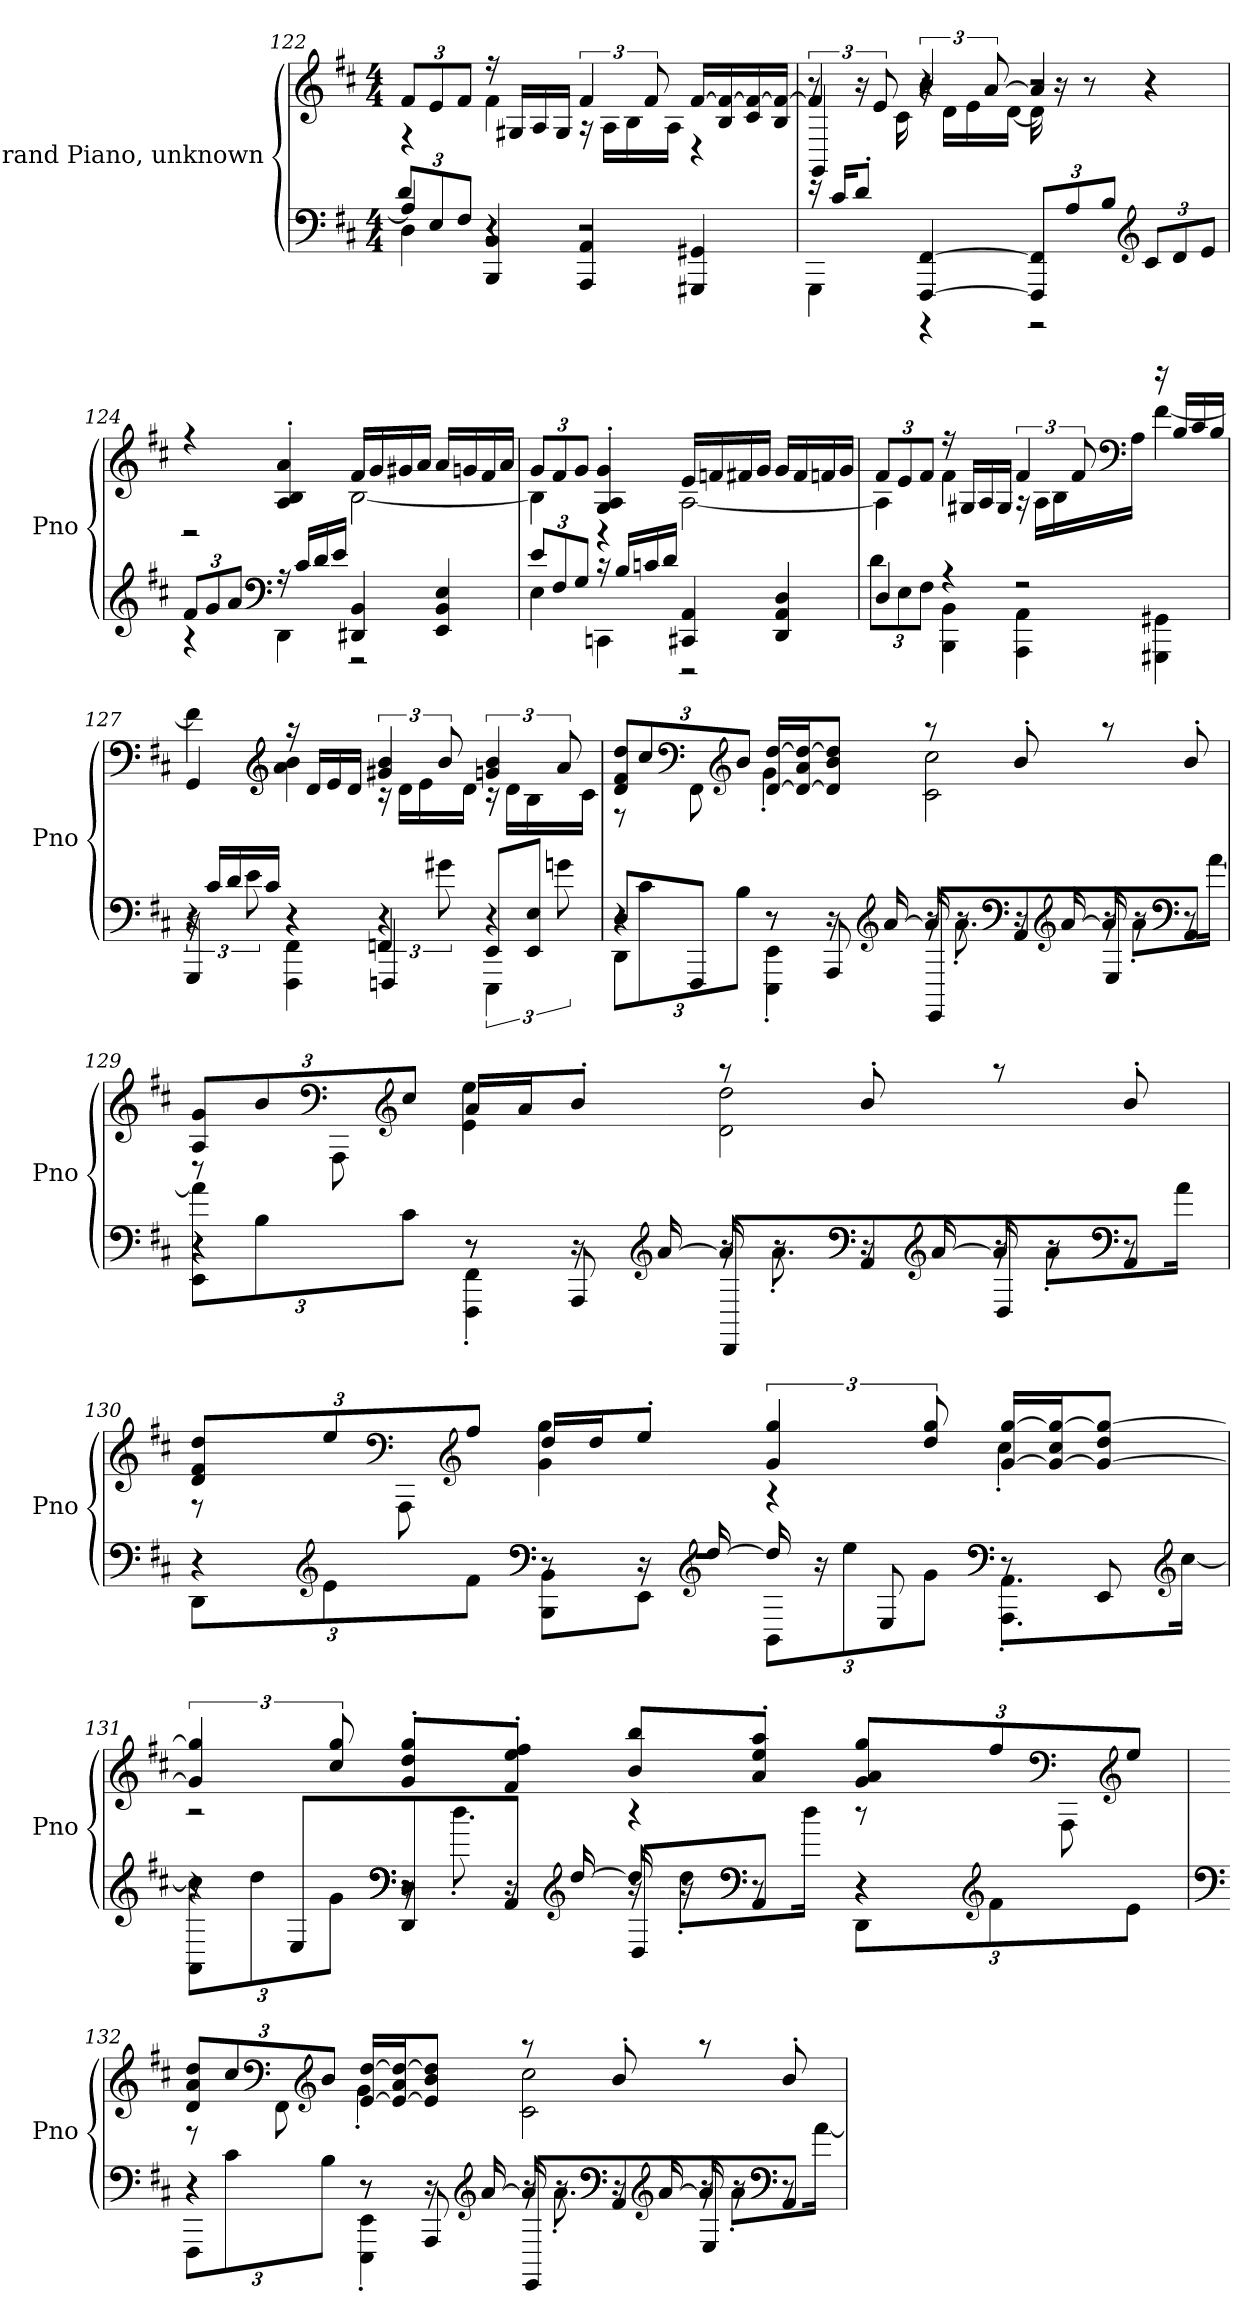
**kern	**kern
*part1	*part1
*staff2	*staff1
*I"Grand Piano, unknown	*
*I'Pno	*
!!LO:LB:g=z
*clefF4	*clefG2
*k[f#c#]	*k[f#c#]
*M4/4	*M4/4
=122	=122
*^	*
*	*^	*
*	*	*Xbrackettup	*Xbrackettup
*	*	*	*^
4A/]	4D\	12d/L	12f#/L	4r
.	.	12E/	12e/	.
.	.	12F#/J	12f#/J	.
4r	4r	4BBB/ 4BB/	16r	4f#\
.	.	.	16G#X/LL	.
.	.	.	16A/	.
.	.	.	16G#/JJ	.
*	*	*	*brackettup	*
2r	2r	4AAA/ 4AA/	6f#/	16r
.	.	.	.	16A\LL
.	.	.	.	16B\
.	.	.	12f#/	.
.	.	.	.	16A\JJ
.	.	4GGG#X/ 4GG#X/	[16f#/LL	4r
.	.	.	16B/ 16f#/_	.
.	.	.	16c#/ 16f#/_	.
.	.	.	16B/ 16f#/_JJ	.
*	*v	*v	*	*
=123	=123	=123	=123
*	*	*	*^
16r	4GGG\	6f#/]	8r	4GG/
16c#/KL	.	.	.	.
8d'/J	.	.	16r	.
.	.	12e/	.	.
.	.	.	16c#\	.
[4FFF#/ [4FF#/	4r	6b/	16r	4r
.	.	.	16d\LL	.
.	.	.	16e\	.
.	.	[12a/	.	.
.	.	.	[16d\JJ	.
12FFF#/] 12FF#/]L	2r	4a/]	16d\]	2r
.	.	.	16r	.
12A/	.	.	.	.
.	.	.	8r	.
12B/J	.	.	.	.
*clefG2	*	*	*	*
12c#/L	.	4r	4r	.
12d/	.	.	.	.
12e/J	.	.	.	.
*	*	*	*v	*v
!!LO:LB:g=z
=124	=124	=124	=124
12f#/L	4r	4r	2r
12g/	.	.	.
12a/J	.	.	.
*clefF4	*	*	*
16r	4DD\	4A/' 4B/' 4a/'	.
16c#/LL	.	.	.
16d/	.	.	.
16e/JJ	.	.	.
4DD#X/ 4BB/	2r	16f#/LL	[2B\
.	.	16g/	.
.	.	16g#X/	.
.	.	16a/JJ	.
4EE/ 4BB/ 4E/	.	16a/LL	.
.	.	16gn/	.
.	.	16f#/	.
.	.	16a/JJ	.
=125	=125	=125	=125
*	*	*Xbrackettup	*
12e/L	4E\	12g/L	4B\]
12F#/	.	12f#/	.
12G/J	.	12g/J	.
16r	4CCn\	4G/' 4A/' 4g/'	4r
16B/LL	.	.	.
16cn/	.	.	.
16d/JJ	.	.	.
4CC#X/ 4AA/	2r	16e/LL	[2A\
.	.	16fn/	.
.	.	16f#X/	.
.	.	16g/JJ	.
4DD/ 4AA/ 4D/	.	16g/LL	.
.	.	16f#/	.
.	.	16fn/	.
.	.	16g/JJ	.
!!LO:LB:g=z	!!
=126	=126	=126	=126
4D/	12d\L	12f#/L	4A\]
.	12E\	12e/	.
.	12F#\J	12f#/J	.
4r	4BBB\ 4BB\	16r	4f#\
.	.	16G#X/LL	.
.	.	16A/	.
.	.	16G#/JJ	.
*	*	*brackettup	*
2r	4AAA\ 4AA\	6f#/	16r
.	.	.	16A\LL
.	.	.	16B\
.	.	12f#/	.
*	*	*clefF4	*
.	.	.	16A\JJ
.	4GGG#X\ 4GG#X\	16r	[4f#\
.	.	16B/LL	.
.	.	16c#/	.
.	.	16B/JJ	.
=127	=127	=127	=127
*	*brackettup	*	*
*	*^	*	*
16r	6r	4GGG/	4GG/	4f#\]
16c#/LL	.	.	.	.
16d/	.	.	.	.
.	12e\	.	.	.
16c#/JJ	.	.	.	.
*	*	*	*clefG2	*
4r	4FFF#\ 4FF#\	4r	16r	4a\ 4b\
.	.	.	16d/LL	.
.	.	.	16e/	.
.	.	.	16d/JJ	.
4FFn/	6r	4FFFn/	6g#X/ 6b/	16r
.	.	.	.	16d\LL
.	.	.	.	16e\
.	12g#X\	.	12b/	.
.	.	.	.	16d\JJ
8EE/L	6EEE\	4r	6gn/ 6b/	16r
.	.	.	.	16d\LL
8EE/ 8E/J	.	.	.	16B\
.	12gn\	.	12a/	.
.	.	.	.	16c#\JJ
!!LO:LB:g=z	!!
=128	=128	=128	=128	=128
*	*Xbrackettup	*	*Xbrackettup	*
4r	12DD\L	8D/L	12d/ 12f#/ 12dd/L	8r
.	12c#\	.	12cc#/	.
*	*	*	*clefF4	*
.	.	8FFF#/J	.	8FF#\
*	*	*	*clefG2	*
.	12B\J	.	12b/J	.
8r	4EEE\' 4EE\'	8r	[16d/ [16dd/LL	4g'\
.	.	.	16d/_ 16a/ 16dd/_J	.
16r	.	8AAA/	8d/] 8b/ 8dd/]J	.
*clefG2	*	*	*	*
[16a/	.	.	.	.
16a/]	16r	8EE/L	8r	2c#\ 2cc#\
16r	8.a'\	.	.	.
*clefF4	*	*	*	*
16r	.	8AA/	8b'/	.
*clefG2	*	*	*	*
[16a/	.	.	.	.
16a/]	16r	8E/	8r	.
16r	8a'\L	.	.	.
*clefF4	*	*	*	*
8r	.	8AA/J	8b'/	.
.	[16a\Jk	.	.	.
!!LO:PB:g=z	!!
=129	=129	=129	=129	=129
4r	12EE\ 12a\]L	4r	12A/ 12g/L	8r
.	12B\	.	12b/	.
*	*	*	*clefF4	*
.	.	.	.	8AAA\
*	*	*	*clefG2	*
.	12c#\J	.	12cc#/J	.
8r	4FFF#\' 4FF#\'	8r	16a/LL	4e\ 4ee\
.	.	.	16a/J	.
16r	.	8AAA/	8b'/J	.
*clefG2	*	*	*	*
[16a/	.	.	.	.
16a/]	16r	8DD/L	8r	2d\ 2dd\
16r	8.a'\	.	.	.
*clefF4	*	*	*	*
16r	.	8AA/	8b'/	.
*clefG2	*	*	*	*
[16a/	.	.	.	.
16a/]	16r	8D/	8r	.
16r	8a'\L	.	.	.
*clefF4	*	*	*	*
8r	.	8AA/J	8b'/	.
.	16a\Jk	.	.	.
!!LO:LB:g=z	!!
=130	=130	=130	=130	=130
1r	12DD\L	4r	12d/ 12f#/ 12dd/L	8r
*clefG2	*	*	*	*
.	12e\	.	12ee/	.
*	*	*	*clefF4	*
.	.	.	.	8AAA\
*	*	*	*clefG2	*
.	12f#\J	.	12ff#/J	.
*clefF4	*	*	*	*
.	8BBB\ 8BB\L	8r	16dd/LL	4g\ 4gg\
.	.	.	16dd/J	.
.	8EE\J	16r	8ee'/J	.
*clefG2	*	*	*	*
.	.	[16dd/	.	.
*	*	*	*brackettup	*
.	12BB\L	16dd/]	6g/ 6gg/	4r
.	.	16r	.	.
.	12ee\	.	.	.
.	.	8E/	.	.
.	12g\J	.	12dd/ 12gg/	.
*clefF4	*	*	*	*
.	8.AAA\' 8.AA\'L	8r	[16g/ [16gg/LL	4cc#'\
.	.	.	16g/_ 16cc#/ 16gg/_J	.
.	.	8EE/	8g/_ 8dd/ 8gg/_J	.
*clefG2	*	*	*	*
.	[16cc#\Jk	.	.	.
!!LO:LB:g=z	!!
=131	=131	=131	=131	=131
4r	12AA\ 12cc#\]L	8r	6g/] 6gg/]	2r
.	12dd\	.	.	.
.	.	8E/L	.	.
.	12g\J	.	12cc#/ 12gg/	.
*clefF4	*	*	*	*
8r	16r	8DD/ 8D/	8g/' 8dd/' 8gg/'L	.
.	8.dd'\	.	.	.
16r	.	8AA/J	8f#/' 8ee/' 8ff#/'J	.
*clefG2	*	*	*	*
[16dd/	.	.	.	.
16dd/]	16r	8D/L	8b/ 8bb/L	4r
16r	8dd'\L	.	.	.
*clefF4	*	*	*	*
8r	.	8AA/J	8a/' 8ee/' 8aa/'J	.
.	16dd\Jk	.	.	.
*	*	*	*Xbrackettup	*
4r	12DD\L	4r	12g/ 12a/ 12gg/L	8r
*clefG2	*	*	*	*
.	12f#\	.	12ff#/	.
*	*	*	*clefF4	*
.	.	.	.	8AAA\
*	*	*	*clefG2	*
.	12e\J	.	12ee/J	.
!!LO:LB:g=z	!!
=132	=132	=132	=132	=132
*clefF4	*	*	*	*
4r	12FFF#\L	4r	12d/ 12a/ 12dd/L	8r
.	12c#\	.	12cc#/	.
*	*	*	*clefF4	*
.	.	.	.	8FF#\
*	*	*	*clefG2	*
.	12B\J	.	12b/J	.
8r	4EEE\' 4EE\'	8r	[16e/ [16dd/LL	4g'\
.	.	.	16e/_ 16a/ 16dd/_J	.
16r	.	8AAA/	8e/] 8b/ 8dd/]J	.
*clefG2	*	*	*	*
[16a/	.	.	.	.
16a/]	16r	8EE/L	8r	2c#\ 2cc#\
16r	8.a'\	.	.	.
*clefF4	*	*	*	*
16r	.	8AA/	8b'/	.
*clefG2	*	*	*	*
[16a/	.	.	.	.
16a/]	16r	8E/	8r	.
16r	8a'\L	.	.	.
*clefF4	*	*	*	*
8r	.	8AA/J	8b'/	.
.	[16a\Jk	.	.	.
*v	*v	*v	*	*
*	*v	*v
=	=
*-	*-
